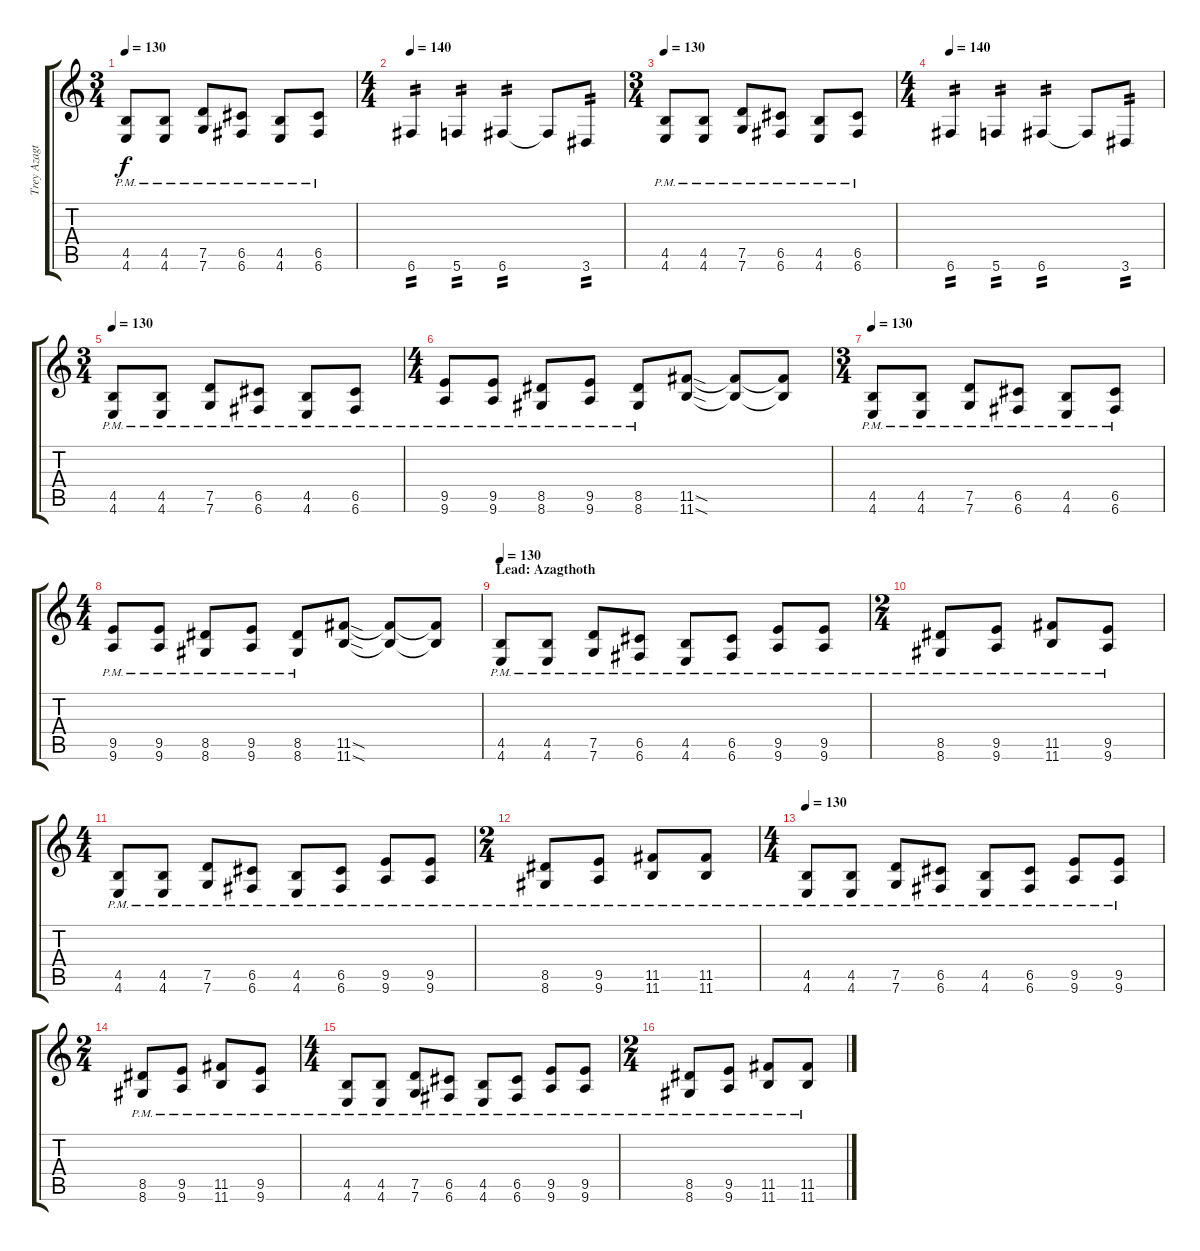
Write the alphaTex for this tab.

\track ("Trey Azagthoth #2" "Trey Azagt") {instrument overdrivenguitar}
\staff {score tabs}
\tuning (D4 A3 F3 C3 G2 C2) {hide}
\ts (3 4)
\tempo 130
\clef g2
\ks c
(4.5{pm} 4.6{pm}).8{dy f} (4.5{pm} 4.6{pm}).8 (7.5{pm} 7.6{pm}).8 (6.5{pm} 6.6{pm}).8 (4.5{pm} 4.6{pm}).8 (6.5{pm} 6.6{pm}).8 |
\ts (4 4)
\tempo 140
6.6.4{tp 2} 5.6.4{tp 2} 6.6.4{tp 2} 6.6{t}.8 3.6.8{tp 2} |
\ts (3 4)
\tempo 130
(4.5{pm} 4.6{pm}).8 (4.5{pm} 4.6{pm}).8 (7.5{pm} 7.6{pm}).8 (6.5{pm} 6.6{pm}).8 (4.5{pm} 4.6{pm}).8 (6.5{pm} 6.6{pm}).8 |
\ts (4 4)
\tempo 140
6.6.4{tp 2} 5.6.4{tp 2} 6.6.4{tp 2} 6.6{t}.8 3.6.8{tp 2} |
\ts (3 4)
\tempo 130
(4.5{pm} 4.6{pm}).8 (4.5{pm} 4.6{pm}).8 (7.5{pm} 7.6{pm}).8 (6.5{pm} 6.6{pm}).8 (4.5{pm} 4.6{pm}).8 (6.5{pm} 6.6{pm}).8 |
\ts (4 4)
(9.5{pm} 9.6{pm}).8 (9.5{pm} 9.6{pm}).8 (8.5{pm} 8.6{pm}).8 (9.5{pm} 9.6{pm}).8 (8.5{pm} 8.6{pm}).8 (11.5{sod} 11.6{sod}).8 (11.5{t} 11.6{t}).8 (11.5{t} 11.6{t}).8 |
\ts (3 4)
\tempo 130
(4.5{pm} 4.6{pm}).8 (4.5{pm} 4.6{pm}).8 (7.5{pm} 7.6{pm}).8 (6.5{pm} 6.6{pm}).8 (4.5{pm} 4.6{pm}).8 (6.5{pm} 6.6{pm}).8 |
\ts (4 4)
(9.5{pm} 9.6{pm}).8 (9.5{pm} 9.6{pm}).8 (8.5{pm} 8.6{pm}).8 (9.5{pm} 9.6{pm}).8 (8.5{pm} 8.6{pm}).8 (11.5{sod} 11.6{sod}).8 (11.5{t} 11.6{t}).8 (11.5{t} 11.6{t}).8 |
\section ("" "Lead: Azagthoth")
\tempo 130
(4.5{pm} 4.6{pm}).8 (4.5{pm} 4.6{pm}).8 (7.5{pm} 7.6{pm}).8 (6.5{pm} 6.6{pm}).8 (4.5{pm} 4.6{pm}).8 (6.5{pm} 6.6{pm}).8 (9.5{pm} 9.6{pm}).8 (9.5{pm} 9.6{pm}).8 |
\ts (2 4)
(8.5{pm} 8.6{pm}).8 (9.5{pm} 9.6{pm}).8 (11.5{pm} 11.6{pm}).8 (9.5{pm} 9.6{pm}).8 |
\ts (4 4)
(4.5{pm} 4.6{pm}).8 (4.5{pm} 4.6{pm}).8 (7.5{pm} 7.6{pm}).8 (6.5{pm} 6.6{pm}).8 (4.5{pm} 4.6{pm}).8 (6.5{pm} 6.6{pm}).8 (9.5{pm} 9.6{pm}).8 (9.5{pm} 9.6{pm}).8 |
\ts (2 4)
(8.5{pm} 8.6{pm}).8 (9.5{pm} 9.6{pm}).8 (11.5{pm} 11.6{pm}).8 (11.5{pm} 11.6{pm}).8 |
\ts (4 4)
\tempo 130
(4.5{pm} 4.6{pm}).8 (4.5{pm} 4.6{pm}).8 (7.5{pm} 7.6{pm}).8 (6.5{pm} 6.6{pm}).8 (4.5{pm} 4.6{pm}).8 (6.5{pm} 6.6{pm}).8 (9.5{pm} 9.6{pm}).8 (9.5{pm} 9.6{pm}).8 |
\ts (2 4)
(8.5{pm} 8.6{pm}).8 (9.5{pm} 9.6{pm}).8 (11.5{pm} 11.6{pm}).8 (9.5{pm} 9.6{pm}).8 |
\ts (4 4)
(4.5{pm} 4.6{pm}).8 (4.5{pm} 4.6{pm}).8 (7.5{pm} 7.6{pm}).8 (6.5{pm} 6.6{pm}).8 (4.5{pm} 4.6{pm}).8 (6.5{pm} 6.6{pm}).8 (9.5{pm} 9.6{pm}).8 (9.5{pm} 9.6{pm}).8 |
\ts (2 4)
(8.5{pm} 8.6{pm}).8 (9.5{pm} 9.6{pm}).8 (11.5{pm} 11.6{pm}).8 (11.5{pm} 11.6{pm}).8
